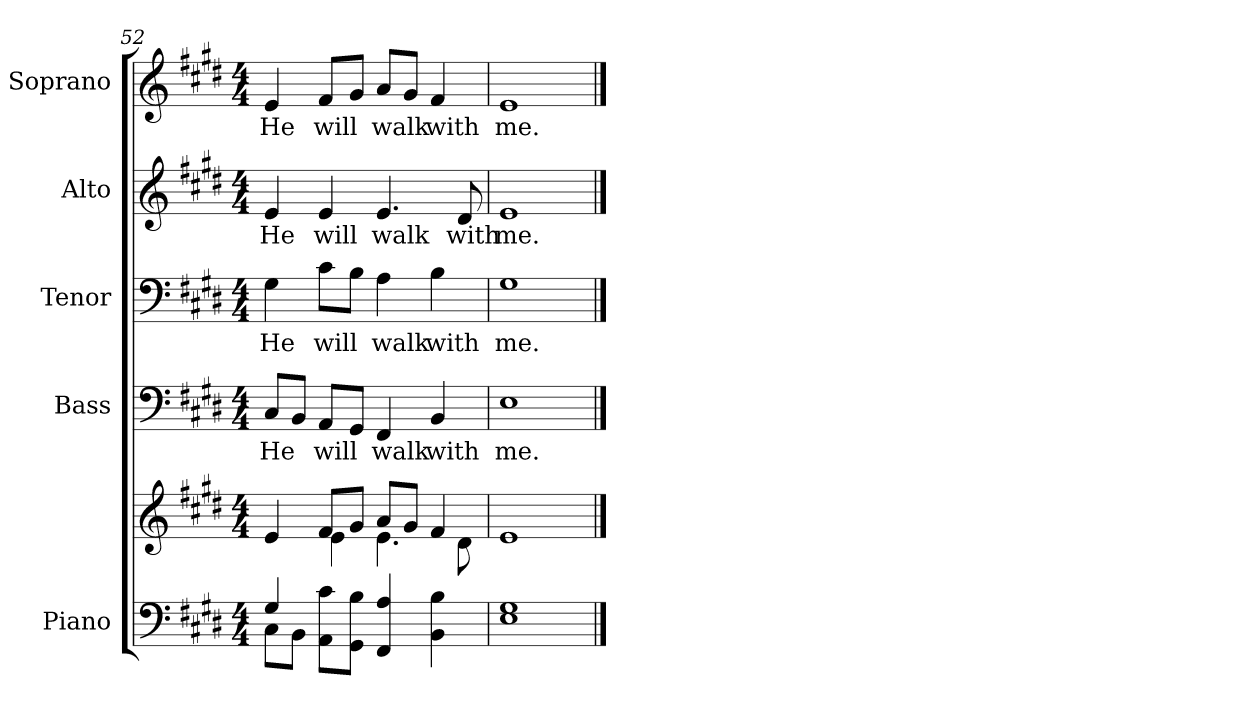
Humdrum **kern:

**kern	**kern	**kern	**text	**kern	**text	**kern	**text	**kern	**text
*part5	*part5	*part4	*part4	*part3	*part3	*part2	*part2	*part1	*part1
*staff6	*staff5	*staff4	*staff4	*staff3	*staff3	*staff2	*staff2	*staff1	*staff1
*I"Piano	*	*I"Bass	*	*I"Tenor	*	*I"Alto	*	*I"Soprano	*
*I'Pno.	*	*I'B.	*	*I'T.	*	*I'A.	*	*I'S.	*
*clefF4	*clefG2	*clefF4	*	*clefF4	*	*clefG2	*	*clefG2	*
*k[f#c#g#d#]	*k[f#c#g#d#]	*k[f#c#g#d#]	*	*k[f#c#g#d#]	*	*k[f#c#g#d#]	*	*k[f#c#g#d#]	*
*E:	*E:	*E:	*	*E:	*	*E:	*	*E:	*
*M4/4	*M4/4	*M4/4	*	*M4/4	*	*M4/4	*	*M4/4	*
=52	=52	=52	=52	=52	=52	=52	=52	=52	=52
*^	*^	*	*	*	*	*	*	*	*
!	!	!	!	!	!LO:LY:b:color=#000000	!	!	!	!	!	!
!	!	!	!	!	!	!	!LO:LY:b:color=#000000	!	!	!	!
!	!	!	!	!	!	!	!	!	!LO:LY:b:color=#000000	!	!
!	!	!	!	!	!	!	!	!	!	!	!LO:LY:b:color=#000000
4G#i/	8C#i\L	4ei/	4ryy	8C#i/L	He	4G#i\	He	4ei/	He	4ei/	He
.	8BBi\J	.	.	8BBi/J	.	.	.	.	.	.	.
!	!	!	!	!	!LO:LY:b:color=#000000	!	!	!	!	!	!
!	!	!	!	!	!	!	!LO:LY:b:color=#000000	!	!	!	!
!	!	!	!	!	!	!	!	!	!LO:LY:b:color=#000000	!	!
!	!	!	!	!	!	!	!	!	!	!	!LO:LY:b:color=#000000
8AAi\ 8c#iL	4ryy	8f#i/L	4ei\	8AAi/L	will	8c#i\L	will	4ei/	will	8f#i/L	will
8GG#i\ 8BiJ	.	8g#i/J	.	8GG#i/J	.	8Bi\J	.	.	.	8g#i/J	.
!	!	!	!	!	!LO:LY:b:color=#000000	!	!	!	!	!	!
!	!	!	!	!	!	!	!LO:LY:b:color=#000000	!	!	!	!
!	!	!	!	!	!	!	!	!	!LO:LY:b:color=#000000	!	!
!	!	!	!	!	!	!	!	!	!	!	!LO:LY:b:color=#000000
4FF#i/ 4Ai	2ryy	8ai/L	4.ei\	4FF#i/	walk	4Ai\	walk	4.ei/	walk	8ai/L	walk
.	.	8g#i/J	.	.	.	.	.	.	.	8g#i/J	.
!	!	!	!	!	!LO:LY:b:color=#000000	!	!	!	!	!	!
!	!	!	!	!	!	!	!LO:LY:b:color=#000000	!	!	!	!
!	!	!	!	!	!	!	!	!	!	!	!LO:LY:b:color=#000000
4BBi\ 4Bi	.	4f#i/	.	4BBi/	with	4Bi\	with	.	.	4f#i/	with
!	!	!	!	!	!	!	!	!	!LO:LY:b:color=#000000	!	!
.	.	.	8d#i\	.	.	.	.	8d#i/	with	.	.
*v	*v	*	*	*	*	*	*	*	*	*	*
*	*v	*v	*	*	*	*	*	*	*	*
!!LO:PB:g=z
=53	=53	=53	=53	=53	=53	=53	=53	=53	=53
*	*^	*	*	*	*	*	*	*	*
!	!	!	!	!LO:LY:b:color=#000000	!	!	!	!	!	!
*	*v	*v	*	*	*	*	*	*	*	*
*	*^	*	*	*	*	*	*	*	*
!	!	!	!	!	!	!LO:LY:b:color=#000000	!	!	!	!
*	*v	*v	*	*	*	*	*	*	*	*
*	*^	*	*	*	*	*	*	*	*
!	!	!	!	!	!	!	!	!LO:LY:b:color=#000000	!	!
*	*v	*v	*	*	*	*	*	*	*	*
*	*^	*	*	*	*	*	*	*	*
!	!	!	!	!	!	!	!	!	!	!LO:LY:b:color=#000000
*	*v	*v	*	*	*	*	*	*	*	*
1Ei 1G#i	1ei	1Ei	me.	1G#i	me.	1ei	me.	1ei	me.
==	==	==	==	==	==	==	==	==	==
*-	*-	*-	*-	*-	*-	*-	*-	*-	*-
